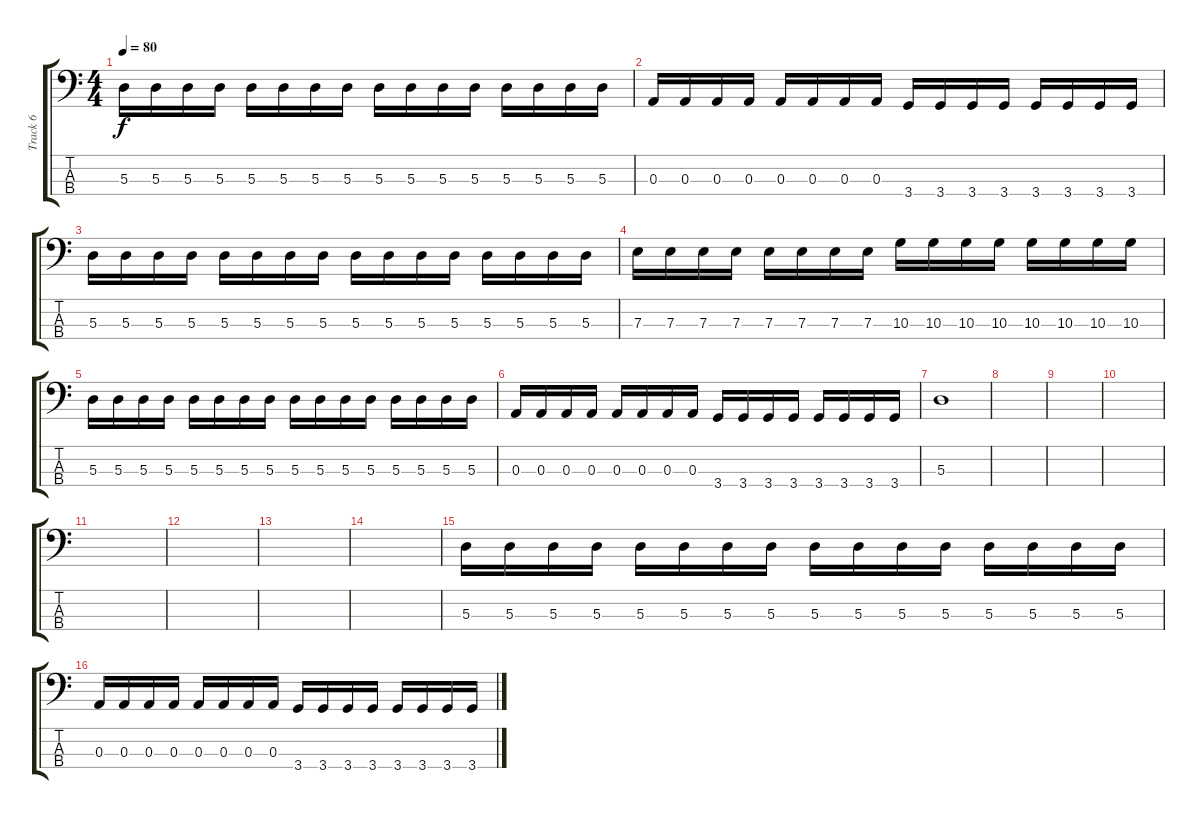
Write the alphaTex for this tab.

\track ("Track 6" "Track 6") {instrument electricbassfinger}
\staff {score tabs}
\tuning (G2 D2 A1 E1) {hide}
\ts (4 4)
\tempo 80
\clef f4
\ks c
5.3.16{dy f} 5.3.16 5.3.16 5.3.16 5.3.16 5.3.16 5.3.16 5.3.16 5.3.16 5.3.16 5.3.16 5.3.16 5.3.16 5.3.16 5.3.16 5.3.16 |
0.3.16 0.3.16 0.3.16 0.3.16 0.3.16 0.3.16 0.3.16 0.3.16 3.4.16 3.4.16 3.4.16 3.4.16 3.4.16 3.4.16 3.4.16 3.4.16 |
5.3.16 5.3.16 5.3.16 5.3.16 5.3.16 5.3.16 5.3.16 5.3.16 5.3.16 5.3.16 5.3.16 5.3.16 5.3.16 5.3.16 5.3.16 5.3.16 |
7.3.16 7.3.16 7.3.16 7.3.16 7.3.16 7.3.16 7.3.16 7.3.16 10.3.16 10.3.16 10.3.16 10.3.16 10.3.16 10.3.16 10.3.16 10.3.16 |
5.3.16 5.3.16 5.3.16 5.3.16 5.3.16 5.3.16 5.3.16 5.3.16 5.3.16 5.3.16 5.3.16 5.3.16 5.3.16 5.3.16 5.3.16 5.3.16 |
0.3.16 0.3.16 0.3.16 0.3.16 0.3.16 0.3.16 0.3.16 0.3.16 3.4.16 3.4.16 3.4.16 3.4.16 3.4.16 3.4.16 3.4.16 3.4.16 |
5.3.1 |
|
|
|
|
|
|
|
5.3.16 5.3.16 5.3.16 5.3.16 5.3.16 5.3.16 5.3.16 5.3.16 5.3.16 5.3.16 5.3.16 5.3.16 5.3.16 5.3.16 5.3.16 5.3.16 |
0.3.16 0.3.16 0.3.16 0.3.16 0.3.16 0.3.16 0.3.16 0.3.16 3.4.16 3.4.16 3.4.16 3.4.16 3.4.16 3.4.16 3.4.16 3.4.16
